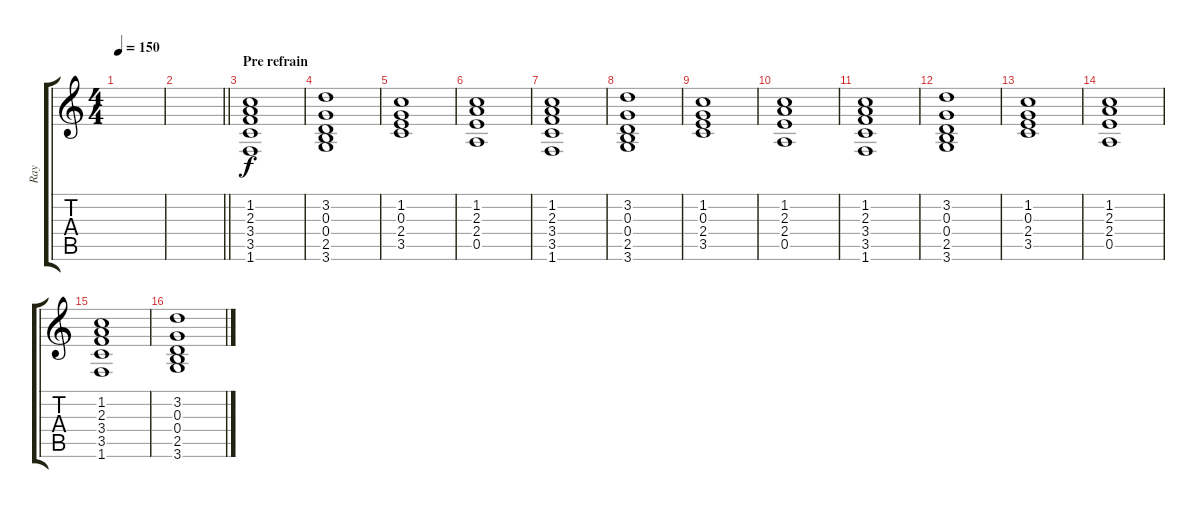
\track ("Ray" "Ray") {instrument distortionguitar}
\staff {score tabs}
\tuning (E4 B3 G3 D3 A2 E2) {hide}
\ts (4 4)
\tempo 150
\clef g2
\ks c
|
\barLineRight lightlight
|
\section ("" "Pre refrain")
(1.2 2.3 3.4 3.5 1.6).1 |
(3.2 0.3 0.4 2.5 3.6).1 |
(1.2 0.3 2.4 3.5).1 |
(1.2 2.3 2.4 0.5).1 |
(1.2 2.3 3.4 3.5 1.6).1 |
(3.2 0.3 0.4 2.5 3.6).1 |
(1.2 0.3 2.4 3.5).1 |
(1.2 2.3 2.4 0.5).1 |
(1.2 2.3 3.4 3.5 1.6).1 |
(3.2 0.3 0.4 2.5 3.6).1 |
(1.2 0.3 2.4 3.5).1 |
(1.2 2.3 2.4 0.5).1 |
(1.2 2.3 3.4 3.5 1.6).1 |
(3.2 0.3 0.4 2.5 3.6).1
